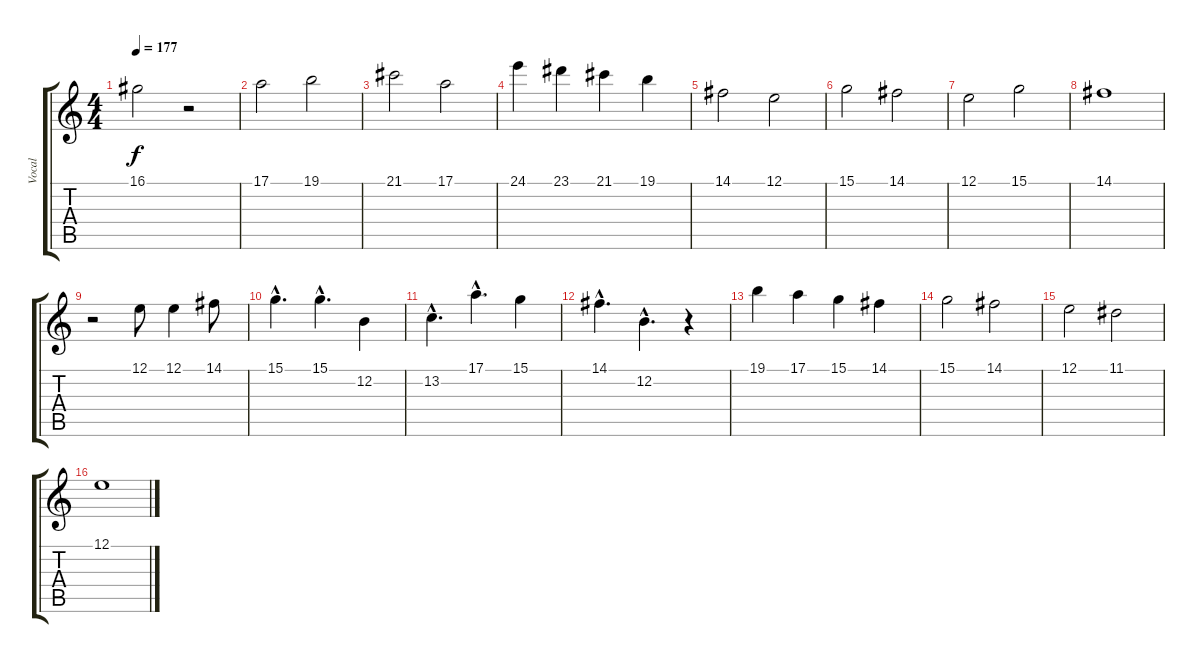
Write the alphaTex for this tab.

\track ("Vocal" "Vocal") {instrument lead2sawtooth}
\staff {score tabs}
\tuning (E4 B3 G3 D3 A2 E2) {hide}
\ts (4 4)
\tempo 177
\clef g2
\ks c
16.1{t}.2{dy f} r.2 |
17.1.2 19.1.2 |
21.1.2 17.1.2 |
24.1.4 23.1.4 21.1.4 19.1.4 |
14.1.2 12.1.2 |
15.1.2 14.1.2 |
12.1.2 15.1.2 |
14.1.1 |
r.2 12.1.8 12.1.4 14.1.8 |
15.1{hac}.4{d} 15.1{hac}.4{d} 12.2.4 |
13.2{hac}.4{d} 17.1{hac}.4{d} 15.1.4 |
14.1{hac}.4{d} 12.2{hac}.4{d} r.4 |
19.1.4 17.1.4 15.1.4 14.1.4 |
15.1.2 14.1.2 |
12.1.2 11.1.2 |
12.1.1
